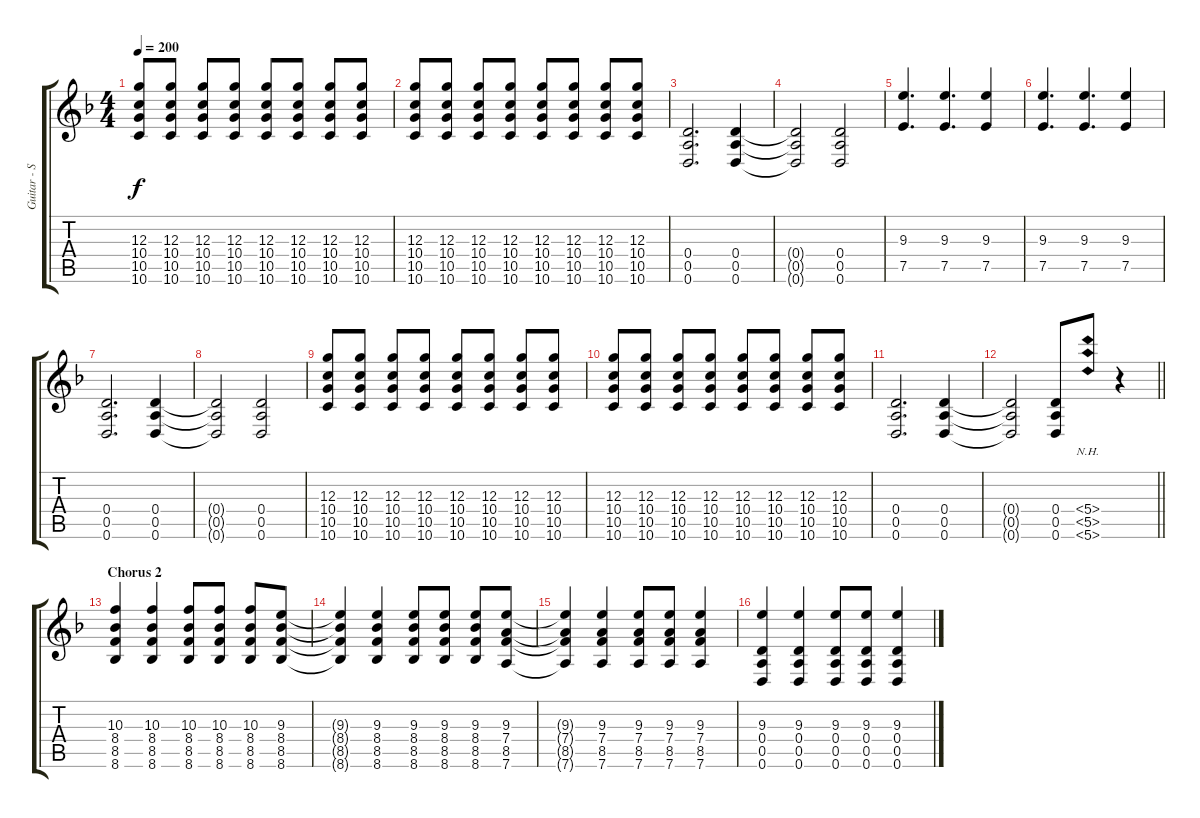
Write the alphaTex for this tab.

\track ("Guitar - Simon Neil" "Guitar - S") {instrument electricguitarclean}
\staff {score tabs}
\tuning (E4 B3 G3 D3 A2 D2) {hide}
\ts (4 4)
\tempo 200
\clef g2
\ks f
(12.3 10.4 10.5 10.6).8{dy f} (12.3 10.4 10.5 10.6).8 (12.3 10.4 10.5 10.6).8 (12.3 10.4 10.5 10.6).8 (12.3 10.4 10.5 10.6).8 (12.3 10.4 10.5 10.6).8 (12.3 10.4 10.5 10.6).8 (12.3 10.4 10.5 10.6).8 |
(12.3 10.4 10.5 10.6).8 (12.3 10.4 10.5 10.6).8 (12.3 10.4 10.5 10.6).8 (12.3 10.4 10.5 10.6).8 (12.3 10.4 10.5 10.6).8 (12.3 10.4 10.5 10.6).8 (12.3 10.4 10.5 10.6).8 (12.3 10.4 10.5 10.6).8 |
(0.4 0.5 0.6).2{d} (0.4 0.5 0.6).4 |
(0.4{t} 0.5{t} 0.6{t}).2 (0.4 0.5 0.6).2 |
(9.3 7.5).4{d} (9.3 7.5).4{d} (9.3 7.5).4 |
(9.3 7.5).4{d} (9.3 7.5).4{d} (9.3 7.5).4 |
(0.4 0.5 0.6).2{d} (0.4 0.5 0.6).4 |
(0.4{t} 0.5{t} 0.6{t}).2 (0.4 0.5 0.6).2 |
(12.3 10.4 10.5 10.6).8 (12.3 10.4 10.5 10.6).8 (12.3 10.4 10.5 10.6).8 (12.3 10.4 10.5 10.6).8 (12.3 10.4 10.5 10.6).8 (12.3 10.4 10.5 10.6).8 (12.3 10.4 10.5 10.6).8 (12.3 10.4 10.5 10.6).8 |
(12.3 10.4 10.5 10.6).8 (12.3 10.4 10.5 10.6).8 (12.3 10.4 10.5 10.6).8 (12.3 10.4 10.5 10.6).8 (12.3 10.4 10.5 10.6).8 (12.3 10.4 10.5 10.6).8 (12.3 10.4 10.5 10.6).8 (12.3 10.4 10.5 10.6).8 |
(0.4 0.5 0.6).2{d} (0.4 0.5 0.6).4 |
\barLineRight lightlight
(0.4{t} 0.5{t} 0.6{t}).2 (0.4 0.5 0.6).8 (5.4{nh} 5.5{nh} 5.6{nh}).8 r.4 |
\section ("" "Chorus 2")
(10.3 8.4 8.5 8.6).4{instrument overdrivenguitar} (10.3 8.4 8.5 8.6).4 (10.3 8.4 8.5 8.6).8 (10.3 8.4 8.5 8.6).8 (10.3 8.4 8.5 8.6).8 (9.3 8.4 8.5 8.6).8 |
(9.3{t} 8.4{t} 8.5{t} 8.6{t}).4 (9.3 8.4 8.5 8.6).4 (9.3 8.4 8.5 8.6).8 (9.3 8.4 8.5 8.6).8 (9.3 8.4 8.5 8.6).8 (9.3 7.4 8.5 7.6).8 |
(9.3{t} 7.4{t} 8.5{t} 7.6{t}).4 (9.3 7.4 8.5 7.6).4 (9.3 7.4 8.5 7.6).8 (9.3 7.4 8.5 7.6).8 (9.3 7.4 8.5 7.6).4 |
(9.3 0.4 0.5 0.6).4 (9.3 0.4 0.5 0.6).4 (9.3 0.4 0.5 0.6).8 (9.3 0.4 0.5 0.6).8 (9.3 0.4 0.5 0.6).4
